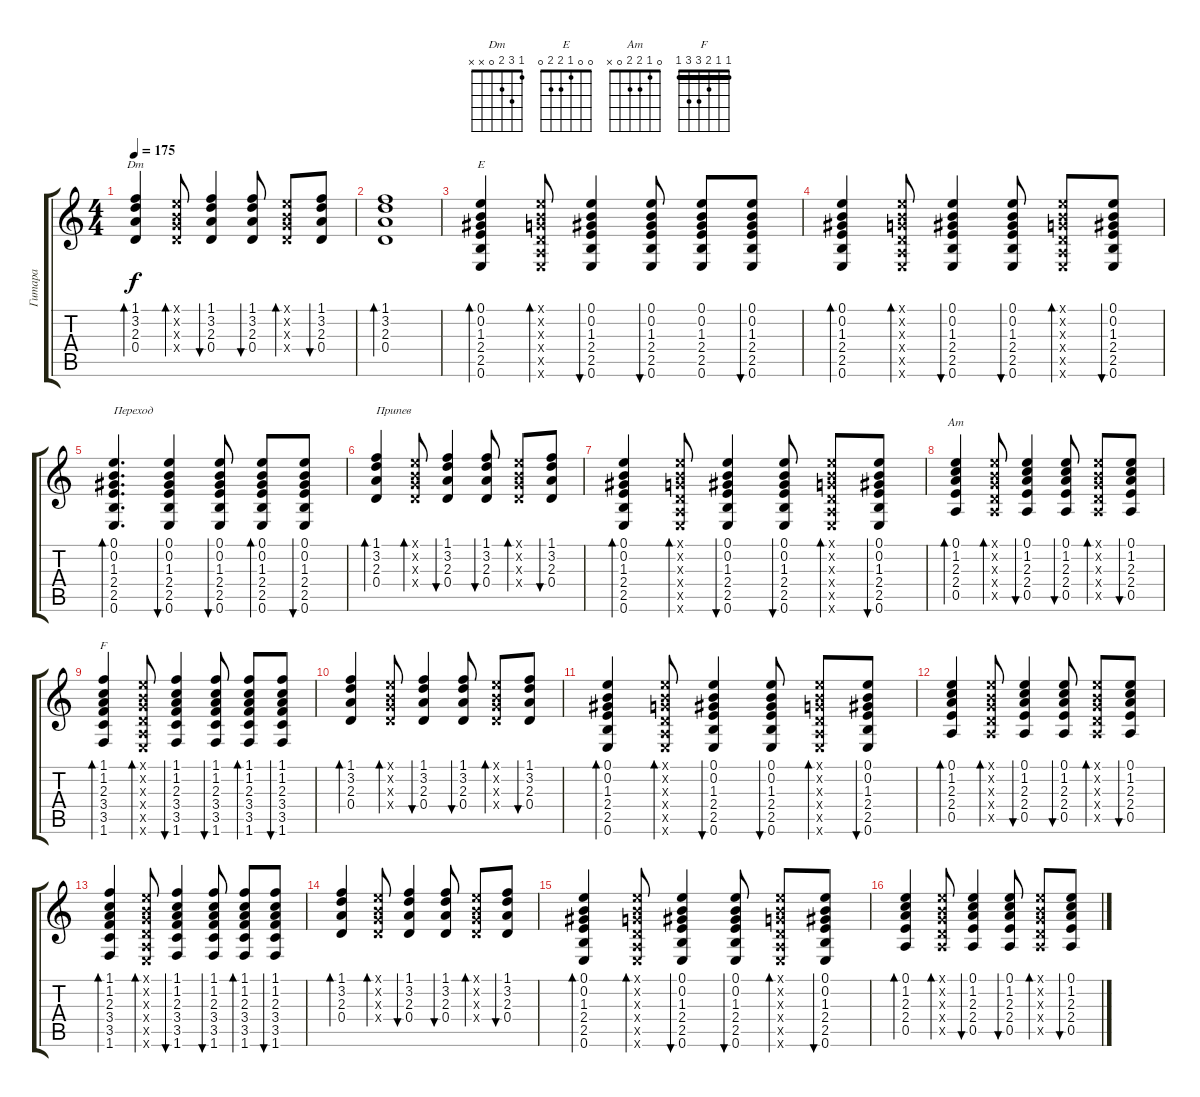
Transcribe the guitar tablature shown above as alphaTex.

\track ("Гитара" "Гитара") {instrument acousticguitarsteel}
\staff {score tabs}
\tuning (E4 B3 G3 D3 A2 E2) {hide}
\chord ("Dm" 1 3 2 0 x x)
\chord ("E" 0 0 1 2 2 0)
\chord ("Am" 0 1 2 2 0 x)
\chord ("F" 1 1 2 3 3 1) {barre 1}
\ts (4 4)
\tempo 175
\clef g2
\ks c
(1.1 3.2 2.3 0.4).4{bd 60 ch "Dm" dy f} (0.1{x} 0.2{x} 0.3{x} 0.4{x}).8{bd 60} (1.1 3.2 2.3 0.4).4{bu 60} (1.1 3.2 2.3 0.4).8{bu 60} (0.1{x} 0.2{x} 0.3{x} 0.4{x}).8{bd 60} (1.1 3.2 2.3 0.4).8{bu 60} |
(1.1 3.2 2.3 0.4).1{bd 60} |
(0.1 0.2 1.3 2.4 2.5 0.6).4{bd 60 ch "E"} (0.1{x} 0.2{x} 0.3{x} 0.4{x} 0.5{x} 0.6{x}).8{bd 60} (0.1 0.2 1.3 2.4 2.5 0.6).4{bu 60} (0.1 0.2 1.3 2.4 2.5 0.6).8{bu 60} (0.1 0.2 1.3 2.4 2.5 0.6).8 (0.1 0.2 1.3 2.4 2.5 0.6).8{bu 60} |
(0.1 0.2 1.3 2.4 2.5 0.6).4{bd 60} (0.1{x} 0.2{x} 0.3{x} 0.4{x} 0.5{x} 0.6{x}).8{bd 60} (0.1 0.2 1.3 2.4 2.5 0.6).4{bu 60} (0.1 0.2 1.3 2.4 2.5 0.6).8{bu 60} (0.1{x} 0.2{x} 0.3{x} 0.4{x} 0.5{x} 0.6{x}).8{bd 60} (0.1 0.2 1.3 2.4 2.5 0.6).8{bu 60} |
(0.1 0.2 1.3 2.4 2.5 0.6).4{d bd 60 txt "Переход"} (0.1 0.2 1.3 2.4 2.5 0.6).4{bu 60} (0.1 0.2 1.3 2.4 2.5 0.6).8{bu 60} (0.1 0.2 1.3 2.4 2.5 0.6).8{bd 60} (0.1 0.2 1.3 2.4 2.5 0.6).8{bu 60} |
(1.1 3.2 2.3 0.4).4{bd 60 txt "Припев"} (0.1{x} 0.2{x} 0.3{x} 0.4{x}).8{bd 60} (1.1 3.2 2.3 0.4).4{bu 60} (1.1 3.2 2.3 0.4).8{bu 60} (0.1{x} 0.2{x} 0.3{x} 0.4{x}).8{bd 60} (1.1 3.2 2.3 0.4).8{bu 60} |
(0.1 0.2 1.3 2.4 2.5 0.6).4{bd 60} (0.1{x} 0.2{x} 0.3{x} 0.4{x} 0.5{x} 0.6{x}).8{bd 60} (0.1 0.2 1.3 2.4 2.5 0.6).4{bu 60} (0.1 0.2 1.3 2.4 2.5 0.6).8{bu 60} (0.1{x} 0.2{x} 0.3{x} 0.4{x} 0.5{x} 0.6{x}).8{bd 60} (0.1 0.2 1.3 2.4 2.5 0.6).8{bu 60} |
(0.1 1.2 2.3 2.4 0.5).4{bd 60 ch "Am"} (0.1{x} 0.2{x} 0.3{x} 0.4{x} 0.5{x}).8{bd 60} (0.1 1.2 2.3 2.4 0.5).4{bu 60} (0.1 1.2 2.3 2.4 0.5).8{bu 60} (0.1{x} 0.2{x} 0.3{x} 0.4{x} 0.5{x}).8{bd 60} (0.1 1.2 2.3 2.4 0.5).8{bu 60} |
(1.1 1.2 2.3 3.4 3.5 1.6).4{bd 60 ch "F"} (0.1{x} 0.2{x} 0.3{x} 0.4{x} 0.5{x} 0.6{x}).8{bd 60} (1.1 1.2 2.3 3.4 3.5 1.6).4{bu 60} (1.1 1.2 2.3 3.4 3.5 1.6).8{bu 60} (1.1 1.2 2.3 3.4 3.5 1.6).8{bd 60} (1.1 1.2 2.3 3.4 3.5 1.6).8{bu 60} |
(1.1 3.2 2.3 0.4).4{bd 60} (0.1{x} 0.2{x} 0.3{x} 0.4{x}).8{bd 60} (1.1 3.2 2.3 0.4).4{bu 60} (1.1 3.2 2.3 0.4).8{bu 60} (0.1{x} 0.2{x} 0.3{x} 0.4{x}).8{bd 60} (1.1 3.2 2.3 0.4).8{bu 60} |
(0.1 0.2 1.3 2.4 2.5 0.6).4{bd 60} (0.1{x} 0.2{x} 0.3{x} 0.4{x} 0.5{x} 0.6{x}).8{bd 60} (0.1 0.2 1.3 2.4 2.5 0.6).4{bu 60} (0.1 0.2 1.3 2.4 2.5 0.6).8{bu 60} (0.1{x} 0.2{x} 0.3{x} 0.4{x} 0.5{x} 0.6{x}).8{bd 60} (0.1 0.2 1.3 2.4 2.5 0.6).8{bu 60} |
(0.1 1.2 2.3 2.4 0.5).4{bd 60} (0.1{x} 0.2{x} 0.3{x} 0.4{x} 0.5{x}).8{bd 60} (0.1 1.2 2.3 2.4 0.5).4{bu 60} (0.1 1.2 2.3 2.4 0.5).8{bu 60} (0.1{x} 0.2{x} 0.3{x} 0.4{x} 0.5{x}).8{bd 60} (0.1 1.2 2.3 2.4 0.5).8{bu 60} |
(1.1 1.2 2.3 3.4 3.5 1.6).4{bd 60} (0.1{x} 0.2{x} 0.3{x} 0.4{x} 0.5{x} 0.6{x}).8{bd 60} (1.1 1.2 2.3 3.4 3.5 1.6).4{bu 60} (1.1 1.2 2.3 3.4 3.5 1.6).8{bu 60} (1.1 1.2 2.3 3.4 3.5 1.6).8{bd 60} (1.1 1.2 2.3 3.4 3.5 1.6).8{bu 60} |
(1.1 3.2 2.3 0.4).4{bd 60} (0.1{x} 0.2{x} 0.3{x} 0.4{x}).8{bd 60} (1.1 3.2 2.3 0.4).4{bu 60} (1.1 3.2 2.3 0.4).8{bu 60} (0.1{x} 0.2{x} 0.3{x} 0.4{x}).8{bd 60} (1.1 3.2 2.3 0.4).8{bu 60} |
(0.1 0.2 1.3 2.4 2.5 0.6).4{bd 60} (0.1{x} 0.2{x} 0.3{x} 0.4{x} 0.5{x} 0.6{x}).8{bd 60} (0.1 0.2 1.3 2.4 2.5 0.6).4{bu 60} (0.1 0.2 1.3 2.4 2.5 0.6).8{bu 60} (0.1{x} 0.2{x} 0.3{x} 0.4{x} 0.5{x} 0.6{x}).8{bd 60} (0.1 0.2 1.3 2.4 2.5 0.6).8{bu 60} |
(0.1 1.2 2.3 2.4 0.5).4{bd 60} (0.1{x} 0.2{x} 0.3{x} 0.4{x} 0.5{x}).8{bd 60} (0.1 1.2 2.3 2.4 0.5).4{bu 60} (0.1 1.2 2.3 2.4 0.5).8{bu 60} (0.1{x} 0.2{x} 0.3{x} 0.4{x} 0.5{x}).8{bd 60} (0.1 1.2 2.3 2.4 0.5).8{bu 60}
